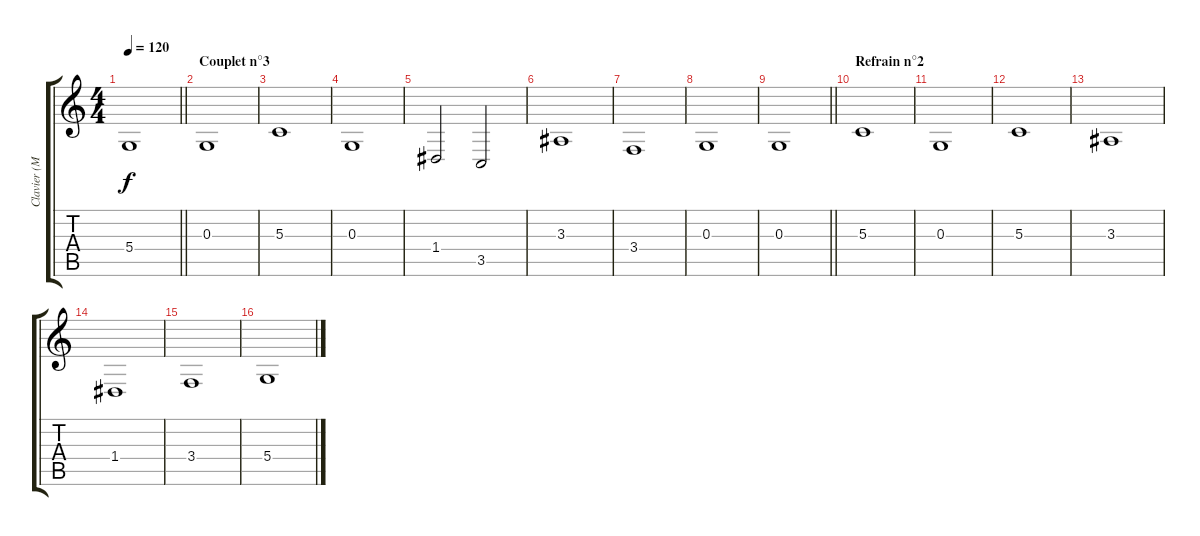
\track ("Clavier (Main Gauche)" "Clavier (M") {instrument stringensemble1}
\staff {score tabs}
\tuning (E4 B3 G3 D3 A2 E2) {hide}
\ts (4 4)
\tempo 120
\clef g2
\barLineRight lightlight
\ks c
5.4.1{dy f} |
\section ("" "Couplet n°3")
0.3.1 |
5.3.1 |
0.3.1 |
1.4.2 3.5.2 |
3.3.1 |
3.4.1 |
0.3.1 |
\barLineRight lightlight
0.3.1 |
\section ("" "Refrain n°2")
5.3.1 |
0.3.1 |
5.3.1 |
3.3.1 |
1.4.1 |
3.4.1 |
5.4.1
